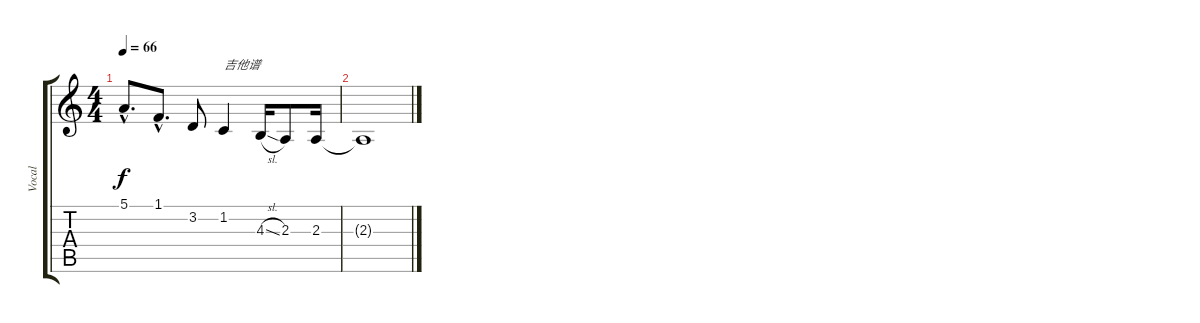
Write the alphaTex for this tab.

\track ("Vocal" "Vocal") {instrument harmonica}
\staff {score tabs}
\tuning (E4 B3 G3 D3 A2 E2) {hide}
\ts (4 4)
\tempo 66
\clef g2
\ks c
5.1{hac}.8{d dy f} 1.1{hac}.8{d} 3.2.8 1.2.4{txt "吉他谱"} 4.3{sl}.16 2.3.8 2.3.16 |
2.3{t}.1
